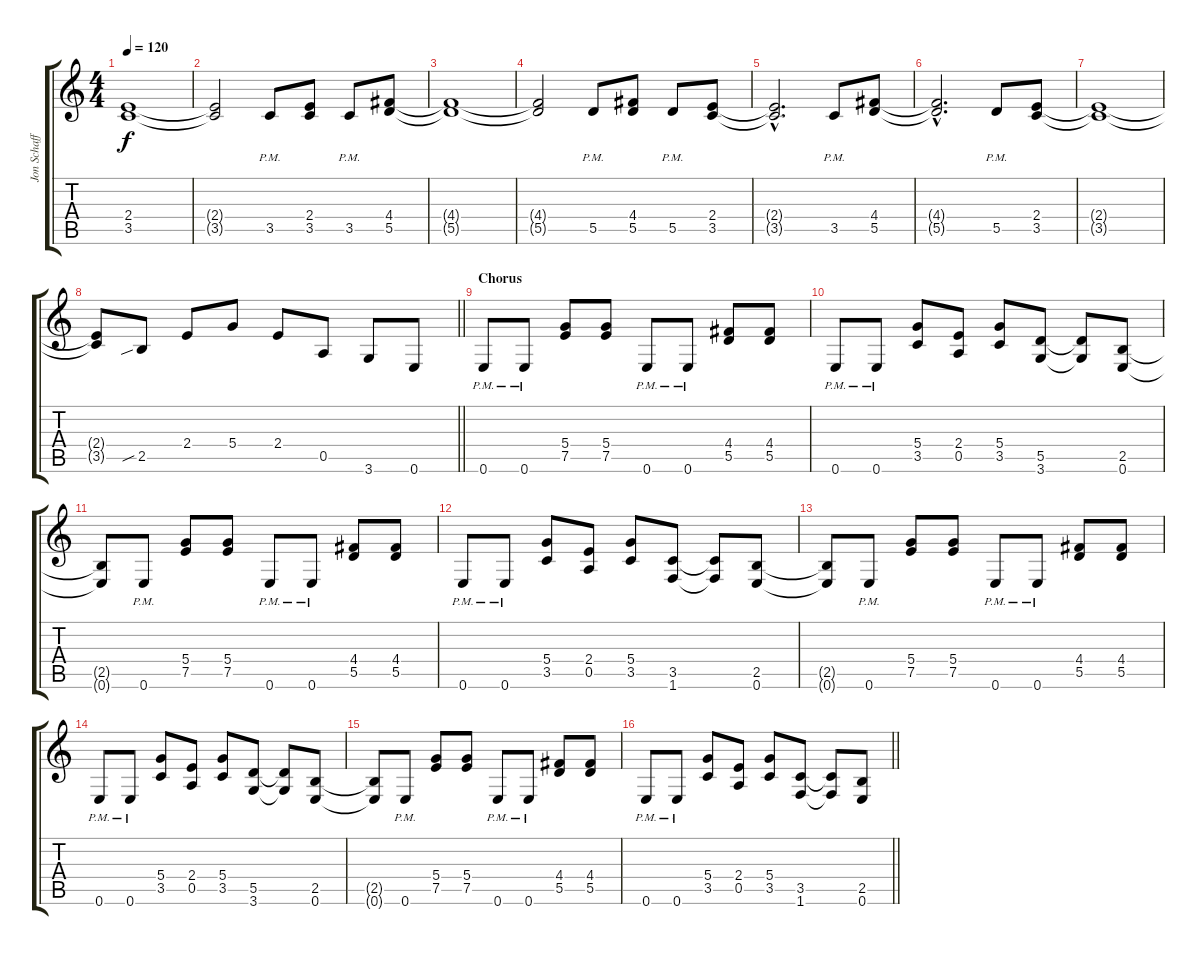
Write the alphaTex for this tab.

\track ("Jon Schaffer" "Jon Schaff") {instrument distortionguitar}
\staff {score tabs}
\tuning (E4 B3 G3 D3 A2 E2) {hide}
\ts (4 4)
\tempo 120
\clef g2
\ks c
(2.4{t} 3.5{t}).1{dy f} |
(2.4{t} 3.5{t}).2 3.5{pm}.8 (2.4 3.5).8 3.5{pm}.8 (4.4 5.5).8 |
(4.4{t} 5.5{t}).1 |
(4.4{t} 5.5{t}).2 5.5{pm}.8 (4.4 5.5).8 5.5{pm}.8 (2.4 3.5).8 |
(2.4{hac t} 3.5{hac t}).2{d} 3.5{pm}.8 (4.4 5.5).8 |
(4.4{hac t} 5.5{hac t}).2{d} 5.5{pm}.8 (2.4 3.5).8 |
(2.4{t} 3.5{t}).1 |
\barLineRight lightlight
(2.4{t} 3.5{t}).8 2.5{sib}.8 2.4.8 5.4.8 2.4.8 0.5.8 3.6.8 0.6.8 |
\section ("" "Chorus")
0.6{pm}.8 0.6{pm}.8 (5.4 7.5).8 (5.4 7.5).8 0.6{pm}.8 0.6{pm}.8 (4.4 5.5).8 (4.4 5.5).8 |
0.6{pm}.8 0.6{pm}.8 (5.4 3.5).8 (2.4 0.5).8 (5.4 3.5).8 (5.5 3.6).8 (5.5{t} 3.6{t}).8 (2.5 0.6).8 |
(2.5{t} 0.6{t}).8 0.6{pm}.8 (5.4 7.5).8 (5.4 7.5).8 0.6{pm}.8 0.6{pm}.8 (4.4 5.5).8 (4.4 5.5).8 |
0.6{pm}.8 0.6{pm}.8 (5.4 3.5).8 (2.4 0.5).8 (5.4 3.5).8 (3.5 1.6).8 (3.5{t} 1.6{t}).8 (2.5 0.6).8 |
(2.5{t} 0.6{t}).8 0.6{pm}.8 (5.4 7.5).8 (5.4 7.5).8 0.6{pm}.8 0.6{pm}.8 (4.4 5.5).8 (4.4 5.5).8 |
0.6{pm}.8 0.6{pm}.8 (5.4 3.5).8 (2.4 0.5).8 (5.4 3.5).8 (5.5 3.6).8 (5.5{t} 3.6{t}).8 (2.5 0.6).8 |
(2.5{t} 0.6{t}).8 0.6{pm}.8 (5.4 7.5).8 (5.4 7.5).8 0.6{pm}.8 0.6{pm}.8 (4.4 5.5).8 (4.4 5.5).8 |
\barLineRight lightlight
0.6{pm}.8 0.6{pm}.8 (5.4 3.5).8 (2.4 0.5).8 (5.4 3.5).8 (3.5 1.6).8 (3.5{t} 1.6{t}).8 (2.5 0.6).8
